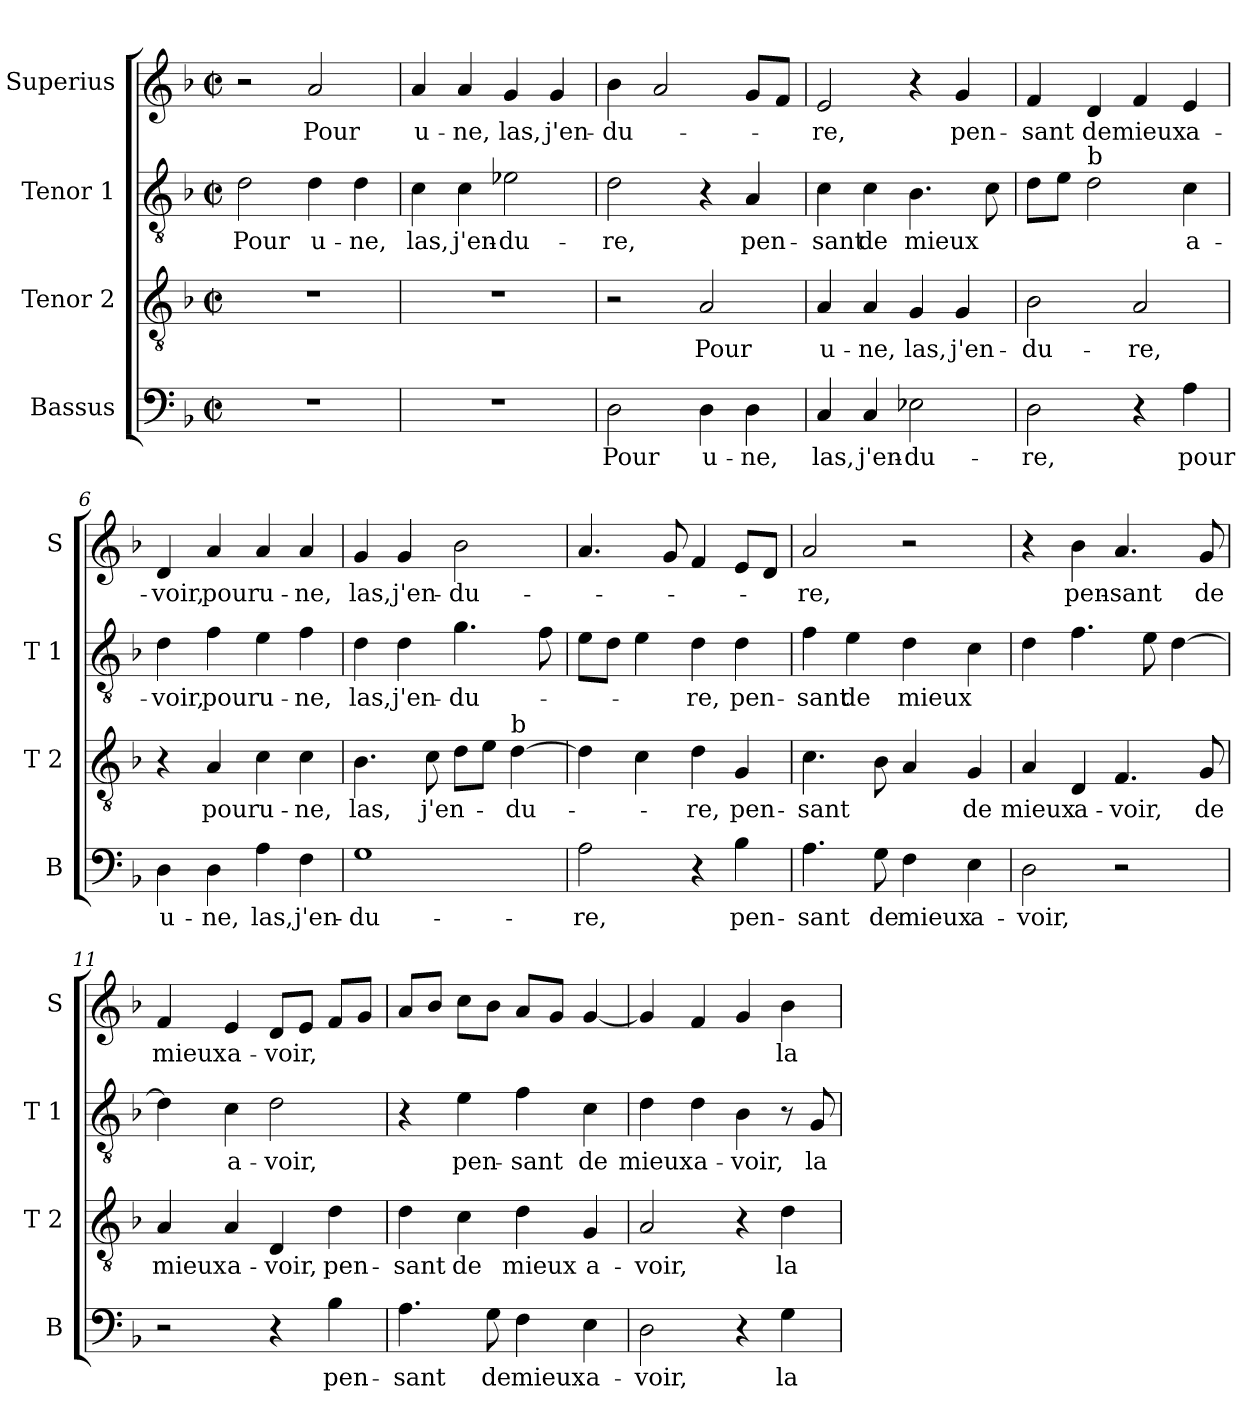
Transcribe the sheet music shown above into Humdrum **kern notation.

**kern	**text	**kern	**text	**kern	**text	**kern	**text
*part4	*part4	*part3	*part3	*part2	*part2	*part1	*part1
*staff4	*staff4	*staff3	*staff3	*staff2	*staff2	*staff1	*staff1
*I"Bassus	*	*I"Tenor 2	*	*I"Tenor 1	*	*I"Superius	*
*I'B	*	*I'T 2	*	*I'T 1	*	*I'S	*
*clefF4	*	*clefGv2	*	*clefGv2	*	*clefG2	*
*k[b-]	*	*k[b-]	*	*k[b-]	*	*k[b-]	*
*F:	*	*F:	*	*F:	*	*F:	*
*M2/2	*	*M2/2	*	*M2/2	*	*M2/2	*
*met(c|)	*	*met(c|)	*	*met(c|)	*	*met(c|)	*
=1	=1	=1	=1	=1	=1	=1	=1
1r	.	1r	.	2d\	Pour	2r	.
.	.	.	.	4d\	u-	2a/	Pour
.	.	.	.	4d\	-ne,	.	.
=2	=2	=2	=2	=2	=2	=2	=2
1r	.	1r	.	4c\	las,	4a/	u-
.	.	.	.	4c\	j'en-	4a/	-ne,
.	.	.	.	2e-X\	-du-	4g/	las,
.	.	.	.	.	.	4g/	j'en-
=3	=3	=3	=3	=3	=3	=3	=3
2D\	Pour	2r	.	2d\	-re,	4b-\	-du-
.	.	.	.	.	.	2a/	.
4D\	u-	2A/	Pour	4r	.	.	.
4D\	-ne,	.	.	4A/	pen-	8g/L	.
.	.	.	.	.	.	8f/J	.
=4	=4	=4	=4	=4	=4	=4	=4
4C/	las,	4A/	u-	4c\	-sant	2e/	-re,
4C/	j'en-	4A/	-ne,	4c\	de	.	.
2E-X\	-du-	4G/	las,	4.B-\	mieux	4r	.
.	.	4G/	j'en-	.	.	4g/	pen-
.	.	.	.	8c\	.	.	.
=5	=5	=5	=5	=5	=5	=5	=5
2D\	-re,	2B-\	-du-	8d\L	.	4f/	-sant
.	.	.	.	8e\J	.	.	.
!	!	!	!	!LO:TX:a:t=b	!	!	!
.	.	.	.	2d\	.	4d/	de
4r	.	2A/	-re,	.	.	4f/	mieux
4A\	pour	.	.	4c\	a-	4e/	a-
!!LO:LB:g=z
=6	=6	=6	=6	=6	=6	=6	=6
4D\	u-	4r	.	4d\	-voir,	4d/	-voir,
4D\	-ne,	4A/	pour	4f\	pour	4a/	pour
4A\	las,	4c\	u-	4e\	u-	4a/	u-
4F\	j'en-	4c\	-ne,	4f\	-ne,	4a/	-ne,
=7	=7	=7	=7	=7	=7	=7	=7
1G	-du-	4.B-\	las,	4d\	las,	4g/	las,
.	.	.	.	4d\	j'en-	4g/	j'en-
.	.	8c\	j'en-	.	.	.	.
.	.	8d\L	.	4.g\	-du-	2b-\	-du-
.	.	8e\J	.	.	.	.	.
!	!	!LO:TX:a:t=b	!	!	!	!	!
.	.	[4d\	-du-	.	.	.	.
.	.	.	.	8f\	.	.	.
=8	=8	=8	=8	=8	=8	=8	=8
2A\	-re,	4d\]	.	8e\L	.	4.a/	.
.	.	.	.	8d\J	.	.	.
.	.	4c\	.	4e\	.	.	.
.	.	.	.	.	.	8g/	.
4r	.	4d\	-re,	4d\	-re,	4f/	.
4B-\	pen-	4G/	pen-	4d\	pen-	8e/L	.
.	.	.	.	.	.	8d/J	.
=9	=9	=9	=9	=9	=9	=9	=9
4.A\	-sant	4.c\	-sant	4f\	-sant	2a/	-re,
.	.	.	.	4e\	de	.	.
8G\	de	8B-\	.	.	.	.	.
4F\	mieux	4A/	.	4d\	mieux	2r	.
4E\	a-	4G/	de	4c\	.	.	.
=10	=10	=10	=10	=10	=10	=10	=10
2D\	-voir,	4A/	mieux	4d\	.	4r	.
.	.	4D/	a-	4.f\	.	4b-\	pen-
2r	.	4.F/	-voir,	.	.	4.a/	-sant
.	.	.	.	8e\	.	.	.
.	.	.	.	[4d\	.	.	.
.	.	8G/	de	.	.	8g/	de
!!LO:LB:g=z
=11	=11	=11	=11	=11	=11	=11	=11
2r	.	4A/	mieux	4d\]	.	4f/	mieux
.	.	4A/	a-	4c\	a-	4e/	a-
4r	.	4D/	-voir,	2d\	-voir,	8d/L	-voir,
.	.	.	.	.	.	8e/J	.
4B-\	pen-	4d\	pen-	.	.	8f/L	.
.	.	.	.	.	.	8g/J	.
=12	=12	=12	=12	=12	=12	=12	=12
4.A\	-sant	4d\	-sant	4r	.	8a/L	.
.	.	.	.	.	.	8b-/J	.
.	.	4c\	de	4e\	pen-	8cc\L	.
8G\	de	.	.	.	.	8b-\J	.
4F\	mieux	4d\	mieux	4f\	-sant	8a/L	.
.	.	.	.	.	.	8g/J	.
4E\	a-	4G/	a-	4c\	de	[4g/	.
=13	=13	=13	=13	=13	=13	=13	=13
2D\	-voir,	2A/	-voir,	4d\	mieux	4g/]	.
.	.	.	.	4d\	a-	4f/	.
4r	.	4r	.	4B-\	-voir,	4g/	.
4G\	la	4d\	la	8r	.	4b-\	la
.	.	.	.	8G/	la	.	.
=	=	=	=	=	=	=	=
*-	*-	*-	*-	*-	*-	*-	*-
